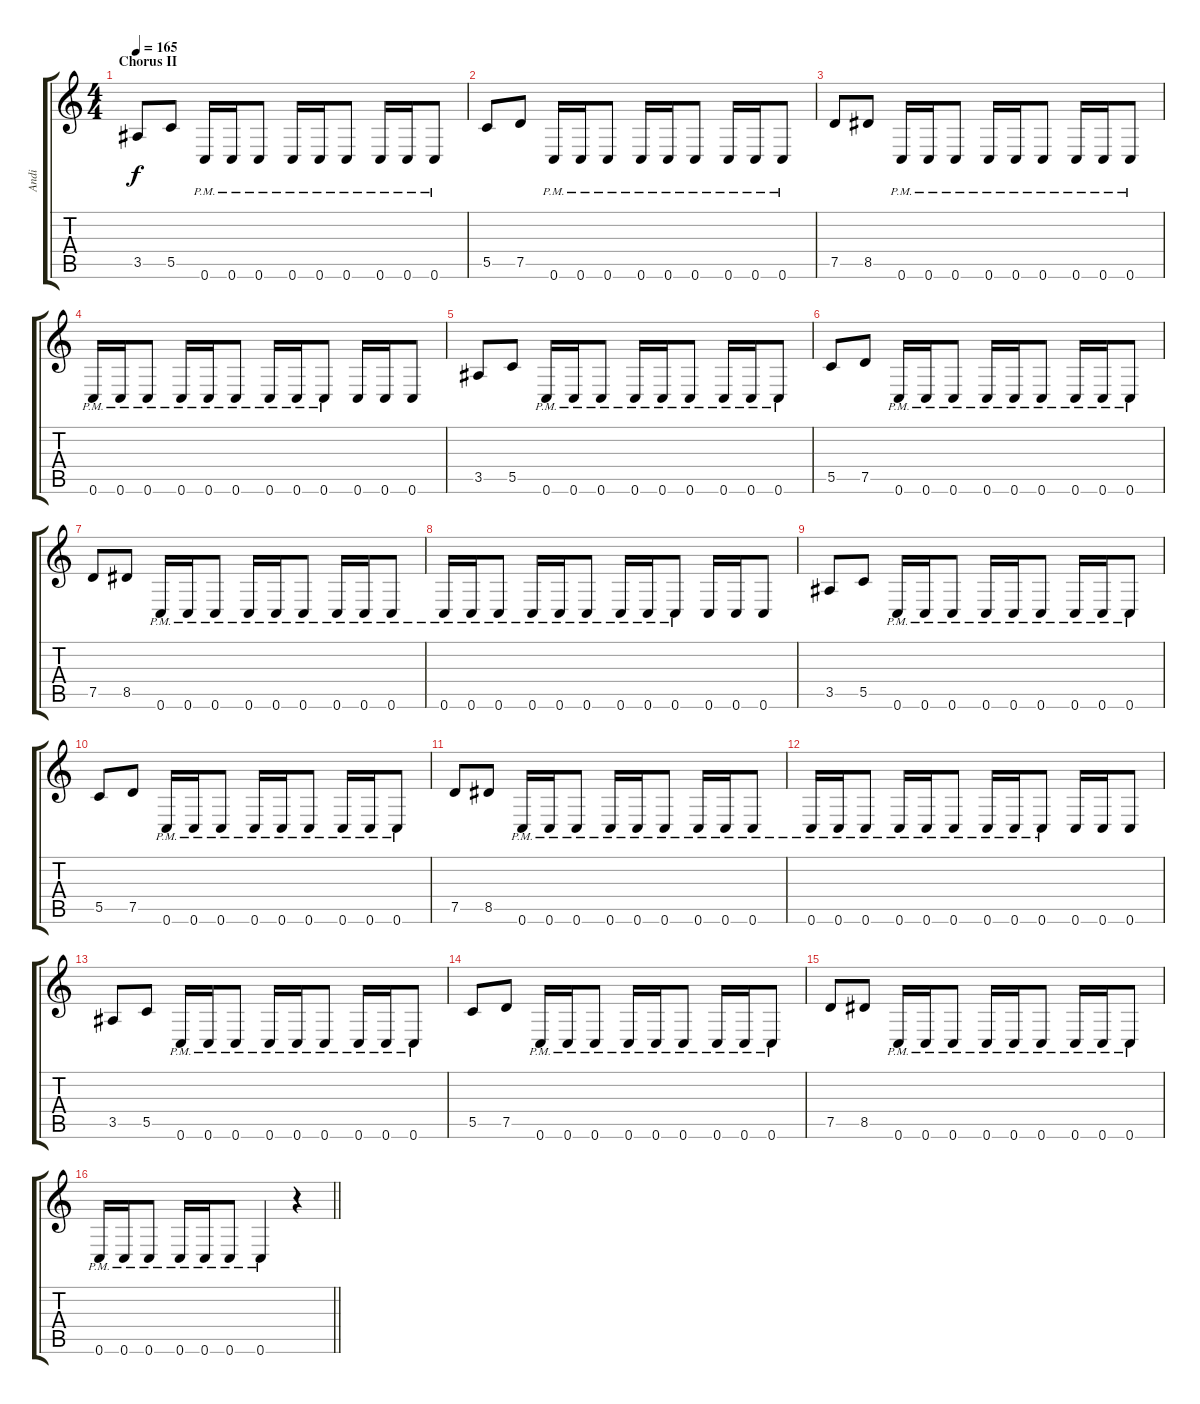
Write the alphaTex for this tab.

\track ("Andi" "Andi") {instrument distortionguitar}
\staff {score tabs}
\tuning (D4 A3 F3 C3 G2 C2) {hide}
\ts (4 4)
\section ("" "Chorus II")
\tempo 165
\clef g2
\ks c
3.5.8{dy f} 5.5.8 0.6{pm}.16 0.6{pm}.16 0.6{pm}.8 0.6{pm}.16 0.6{pm}.16 0.6{pm}.8 0.6{pm}.16 0.6{pm}.16 0.6{pm}.8 |
5.5.8 7.5.8 0.6{pm}.16 0.6{pm}.16 0.6{pm}.8 0.6{pm}.16 0.6{pm}.16 0.6{pm}.8 0.6{pm}.16 0.6{pm}.16 0.6{pm}.8 |
7.5.8 8.5.8 0.6{pm}.16 0.6{pm}.16 0.6{pm}.8 0.6{pm}.16 0.6{pm}.16 0.6{pm}.8 0.6{pm}.16 0.6{pm}.16 0.6{pm}.8 |
0.6{pm}.16 0.6{pm}.16 0.6{pm}.8 0.6{pm}.16 0.6{pm}.16 0.6{pm}.8 0.6{pm}.16 0.6{pm}.16 0.6{pm}.8 0.6.16 0.6.16 0.6.8 |
3.5.8 5.5.8 0.6{pm}.16 0.6{pm}.16 0.6{pm}.8 0.6{pm}.16 0.6{pm}.16 0.6{pm}.8 0.6{pm}.16 0.6{pm}.16 0.6{pm}.8 |
5.5.8 7.5.8 0.6{pm}.16 0.6{pm}.16 0.6{pm}.8 0.6{pm}.16 0.6{pm}.16 0.6{pm}.8 0.6{pm}.16 0.6{pm}.16 0.6{pm}.8 |
7.5.8 8.5.8 0.6{pm}.16 0.6{pm}.16 0.6{pm}.8 0.6{pm}.16 0.6{pm}.16 0.6{pm}.8 0.6{pm}.16 0.6{pm}.16 0.6{pm}.8 |
0.6{pm}.16 0.6{pm}.16 0.6{pm}.8 0.6{pm}.16 0.6{pm}.16 0.6{pm}.8 0.6{pm}.16 0.6{pm}.16 0.6{pm}.8 0.6.16 0.6.16 0.6.8 |
3.5.8 5.5.8 0.6{pm}.16 0.6{pm}.16 0.6{pm}.8 0.6{pm}.16 0.6{pm}.16 0.6{pm}.8 0.6{pm}.16 0.6{pm}.16 0.6{pm}.8 |
5.5.8 7.5.8 0.6{pm}.16 0.6{pm}.16 0.6{pm}.8 0.6{pm}.16 0.6{pm}.16 0.6{pm}.8 0.6{pm}.16 0.6{pm}.16 0.6{pm}.8 |
7.5.8 8.5.8 0.6{pm}.16 0.6{pm}.16 0.6{pm}.8 0.6{pm}.16 0.6{pm}.16 0.6{pm}.8 0.6{pm}.16 0.6{pm}.16 0.6{pm}.8 |
0.6{pm}.16 0.6{pm}.16 0.6{pm}.8 0.6{pm}.16 0.6{pm}.16 0.6{pm}.8 0.6{pm}.16 0.6{pm}.16 0.6{pm}.8 0.6.16 0.6.16 0.6.8 |
3.5.8 5.5.8 0.6{pm}.16 0.6{pm}.16 0.6{pm}.8 0.6{pm}.16 0.6{pm}.16 0.6{pm}.8 0.6{pm}.16 0.6{pm}.16 0.6{pm}.8 |
5.5.8 7.5.8 0.6{pm}.16 0.6{pm}.16 0.6{pm}.8 0.6{pm}.16 0.6{pm}.16 0.6{pm}.8 0.6{pm}.16 0.6{pm}.16 0.6{pm}.8 |
7.5.8 8.5.8 0.6{pm}.16 0.6{pm}.16 0.6{pm}.8 0.6{pm}.16 0.6{pm}.16 0.6{pm}.8 0.6{pm}.16 0.6{pm}.16 0.6{pm}.8 |
\barLineRight lightlight
0.6{pm}.16 0.6{pm}.16 0.6{pm}.8 0.6{pm}.16 0.6{pm}.16 0.6{pm}.8 0.6{pm}.4 r.4
